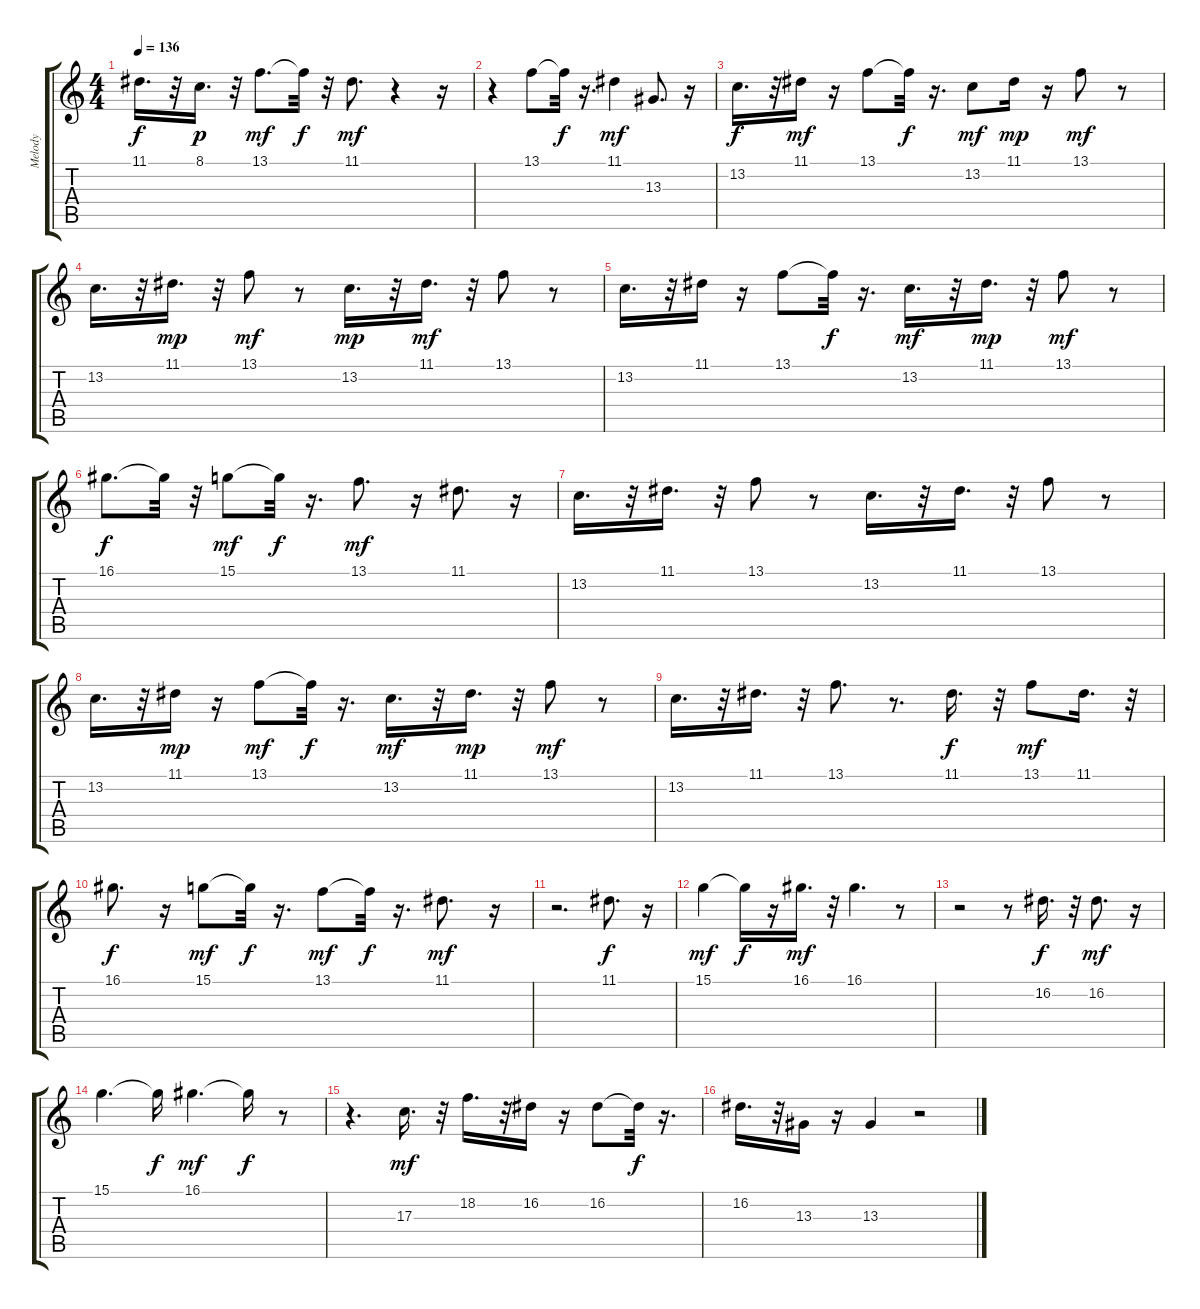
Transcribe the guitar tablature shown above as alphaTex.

\track ("Melody" "Melody") {instrument clarinet}
\staff {score tabs}
\tuning (E4 B3 G3 D3 A2 E2) {hide}
\ts (4 4)
\tempo 136
\clef g2
\ks c
11.1.16{d dy f} r.32 8.1.16{d dy p} r.32 13.1.8{d dy mf} 13.1{t}.32{dy f} r.32 11.1.8{d dy mf} r.4 r.16 |
r.4 13.1.8 13.1{t}.32{dy f} r.16{d} 11.1.4{dy mf} 13.3.8{d} r.16 |
13.2.16{d dy f} r.32 11.1.16{dy mf} r.16 13.1.8 13.1{t}.32{dy f} r.16{d} 13.2.8{dy mf} 11.1.16{dy mp} r.16 13.1.8{dy mf} r.8 |
13.2.16{d} r.32 11.1.16{d dy mp} r.32 13.1.8{dy mf} r.8 13.2.16{d dy mp} r.32 11.1.16{d dy mf} r.32 13.1.8 r.8 |
13.2.16{d} r.32 11.1.16 r.16 13.1.8 13.1{t}.32{dy f} r.16{d} 13.2.16{d dy mf} r.32 11.1.16{d dy mp} r.32 13.1.8{dy mf} r.8 |
16.1.8{d dy f} 16.1{t}.32 r.32 15.1.8{dy mf} 15.1{t}.32{dy f} r.16{d} 13.1.8{d dy mf} r.16 11.1.8{d} r.16 |
13.2.16{d} r.32 11.1.16{d} r.32 13.1.8 r.8 13.2.16{d} r.32 11.1.16{d} r.32 13.1.8 r.8 |
13.2.16{d} r.32 11.1.16{dy mp} r.16 13.1.8{dy mf} 13.1{t}.32{dy f} r.16{d} 13.2.16{d dy mf} r.32 11.1.16{d dy mp} r.32 13.1.8{dy mf} r.8 |
13.2.16{d} r.32 11.1.16{d} r.32 13.1.8{d} r.8{d} 11.1.16{d dy f} r.32 13.1.8{dy mf} 11.1.16{d} r.32 |
16.1.8{d dy f} r.16 15.1.8{dy mf} 15.1{t}.32{dy f} r.16{d} 13.1.8{dy mf} 13.1{t}.32{dy f} r.16{d} 11.1.8{d dy mf} r.16 |
r.2{d} 11.1.8{d dy f} r.16 |
15.1.4{dy mf} 15.1{t}.16{dy f} r.16 16.1.16{d dy mf} r.32 16.1.4{d} r.8 |
r.2 r.8 16.2.16{d dy f} r.32 16.2.8{d dy mf} r.16 |
15.1.4{d} 15.1{t}.16{dy f} 16.1.4{d dy mf} 16.1{t}.16{dy f} r.8 |
r.4{d} 17.3.16{d dy mf} r.32 18.2.16{d} r.32 16.2.16 r.16 16.2.8 16.2{t}.32{dy f} r.16{d} |
16.2.16{d} r.32 13.3.16 r.16 13.3.4 r.2
